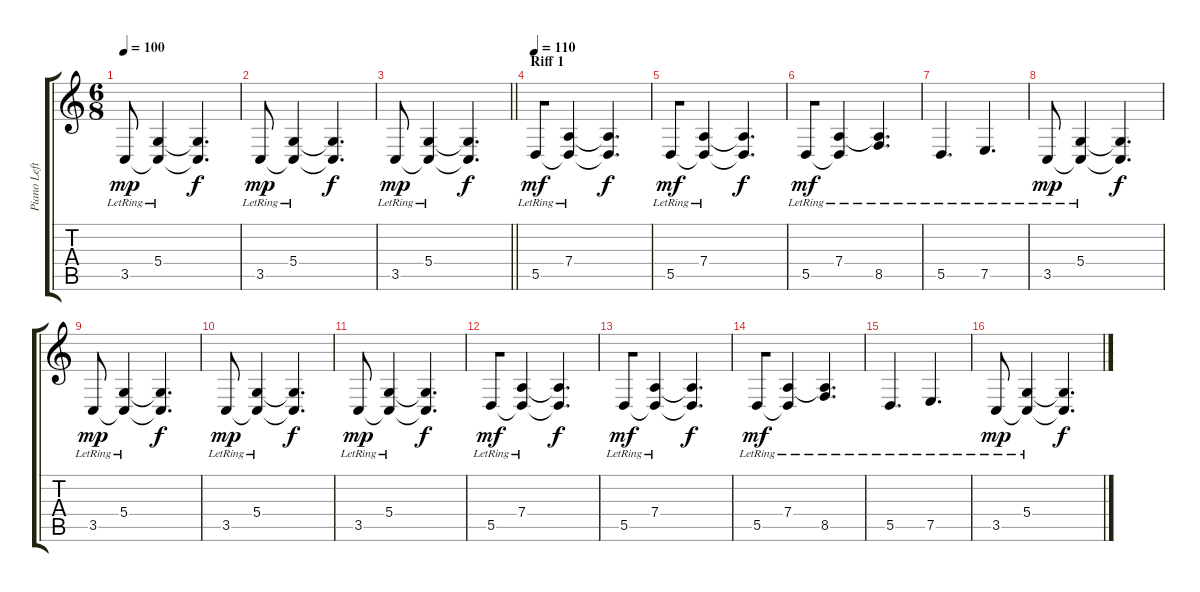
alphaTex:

\track ("Piano Left Hand" "Piano Left") {instrument acousticgrandpiano}
\staff {score tabs}
\tuning (E4 B3 G3 D3 A2 E2) {hide}
\ts (6 8)
\tempo 100
\clef g2
\ks c
3.5{lr}.8{dy mp} (5.4{lr} 3.5{t}).4 (5.4{t} 3.5{t}).4{d dy f} |
3.5{lr}.8{dy mp} (5.4{lr} 3.5{t}).4 (5.4{t} 3.5{t}).4{d dy f} |
\barLineRight lightlight
3.5{lr}.8{dy mp} (5.4{lr} 3.5{t}).4 (5.4{t} 3.5{t}).4{d dy f} |
\section ("" "Riff 1")
\tempo 110
5.5{lr}.8{dy mf beam merge} (7.4{lr} 5.5{t}).4{beam Up} (7.4{t} 5.5{t}).4{d dy f} |
5.5{lr}.8{dy mf beam merge} (7.4{lr} 5.5{t}).4{beam Up} (7.4{t} 5.5{t}).4{d dy f} |
5.5{lr}.8{dy mf beam merge} (7.4{lr} 5.5{t}).4{beam Up} (7.4{t} 8.5{lr}).4{d} |
5.5{lr}.4{d} 7.5{lr}.4{d} |
3.5{lr}.8{dy mp} (5.4{lr} 3.5{t}).4 (5.4{t} 3.5{t}).4{d dy f} |
3.5{lr}.8{dy mp} (5.4{lr} 3.5{t}).4 (5.4{t} 3.5{t}).4{d dy f} |
3.5{lr}.8{dy mp} (5.4{lr} 3.5{t}).4 (5.4{t} 3.5{t}).4{d dy f} |
3.5{lr}.8{dy mp} (5.4{lr} 3.5{t}).4 (5.4{t} 3.5{t}).4{d dy f} |
5.5{lr}.8{dy mf beam merge} (7.4{lr} 5.5{t}).4{beam Up} (7.4{t} 5.5{t}).4{d dy f} |
5.5{lr}.8{dy mf beam merge} (7.4{lr} 5.5{t}).4{beam Up} (7.4{t} 5.5{t}).4{d dy f} |
5.5{lr}.8{dy mf beam merge} (7.4{lr} 5.5{t}).4{beam Up} (7.4{t} 8.5{lr}).4{d} |
5.5{lr}.4{d} 7.5{lr}.4{d} |
3.5{lr}.8{dy mp} (5.4{lr} 3.5{t}).4 (5.4{t} 3.5{t}).4{d dy f}
